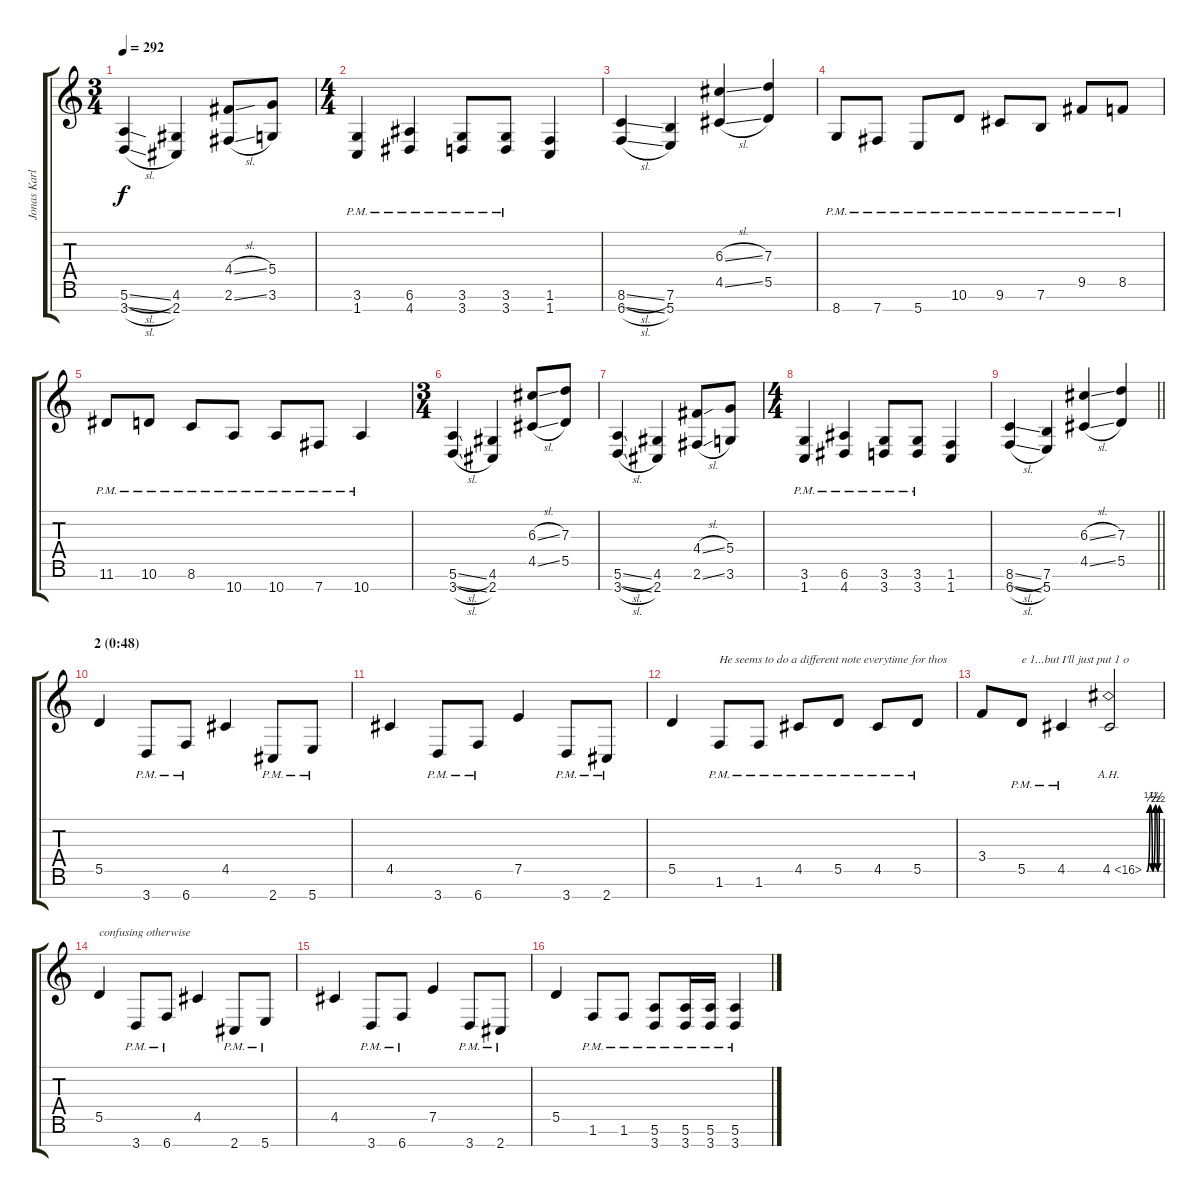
\track ("Jonas Karlsson (Right Guitar)" "Jonas Karl") {instrument distortionguitar}
\staff {score tabs}
\tuning (E4 B3 G3 D3 A2 E2 B1) {hide}
\ts (3 4)
\tempo 292
\clef g2
\ks c
(5.6{sl} 3.7{sl}).4{dy f} (4.6 2.7).4 (4.4{sl} 2.6{sl}).8 (5.4 3.6).8 |
\ts (4 4)
(3.6{pm} 1.7{pm}).4 (6.6{pm} 4.7{pm}).4 (3.6{pm} 3.7{pm}).8 (3.6{pm} 3.7{pm}).8 (1.6 1.7).4 |
(8.6{sl} 6.7{sl}).4 (7.6 5.7).4 (6.3{sl} 4.5{sl}).4 (7.3 5.5).4 |
8.7{pm}.8 7.7{pm}.8 5.7{pm}.8 10.6{pm}.8 9.6{pm}.8 7.6{pm}.8 9.5{pm}.8 8.5{pm}.8 |
11.6{pm}.8 10.6{pm}.8 8.6{pm}.8 10.7{pm}.8 10.7{pm}.8 7.7{pm}.8 10.7{pm}.4 |
\ts (3 4)
(5.6{sl} 3.7{sl}).4 (4.6 2.7).4 (6.3{sl} 4.5{sl}).8 (7.3 5.5).8 |
(5.6{sl} 3.7{sl}).4 (4.6 2.7).4 (4.4{sl} 2.6{sl}).8 (5.4 3.6).8 |
\ts (4 4)
(3.6{pm} 1.7{pm}).4 (6.6{pm} 4.7{pm}).4 (3.6{pm} 3.7{pm}).8 (3.6{pm} 3.7{pm}).8 (1.6 1.7).4 |
\barLineRight lightlight
(8.6{sl} 6.7{sl}).4 (7.6 5.7).4 (6.3{sl} 4.5{sl}).4 (7.3 5.5).4 |
\section ("" "2 (0:48)")
5.5.4 3.7{pm}.8 6.7{pm}.8 4.5.4 2.7{pm}.8 5.7{pm}.8 |
4.5.4 3.7{pm}.8 6.7{pm}.8 7.5.4 3.7{pm}.8 2.7{pm}.8 |
5.5.4 1.6{pm}.8{txt "He seems to do a different note everytime for thos"} 1.6{pm}.8 4.5{pm}.8 5.5{pm}.8 4.5{pm}.8 5.5{pm}.8 |
3.4.8 5.5{pm}.8{txt "e 1...but I'll just put 1 o"} 4.5{pm}.4 4.5{be (custom 0 0 15 2 27 0 40 2 51 0 60 2) ah 12}.2 |
5.5.4{txt "confusing otherwise"} 3.7{pm}.8 6.7{pm}.8 4.5.4 2.7{pm}.8 5.7{pm}.8 |
4.5.4 3.7{pm}.8 6.7{pm}.8 7.5.4 3.7{pm}.8 2.7{pm}.8 |
5.5.4 1.6{pm}.8 1.6{pm}.8 (5.6{pm} 3.7{pm}).8 (5.6{pm} 3.7{pm}).16 (5.6{pm} 3.7{pm}).16 (5.6{pm} 3.7{pm}).4
